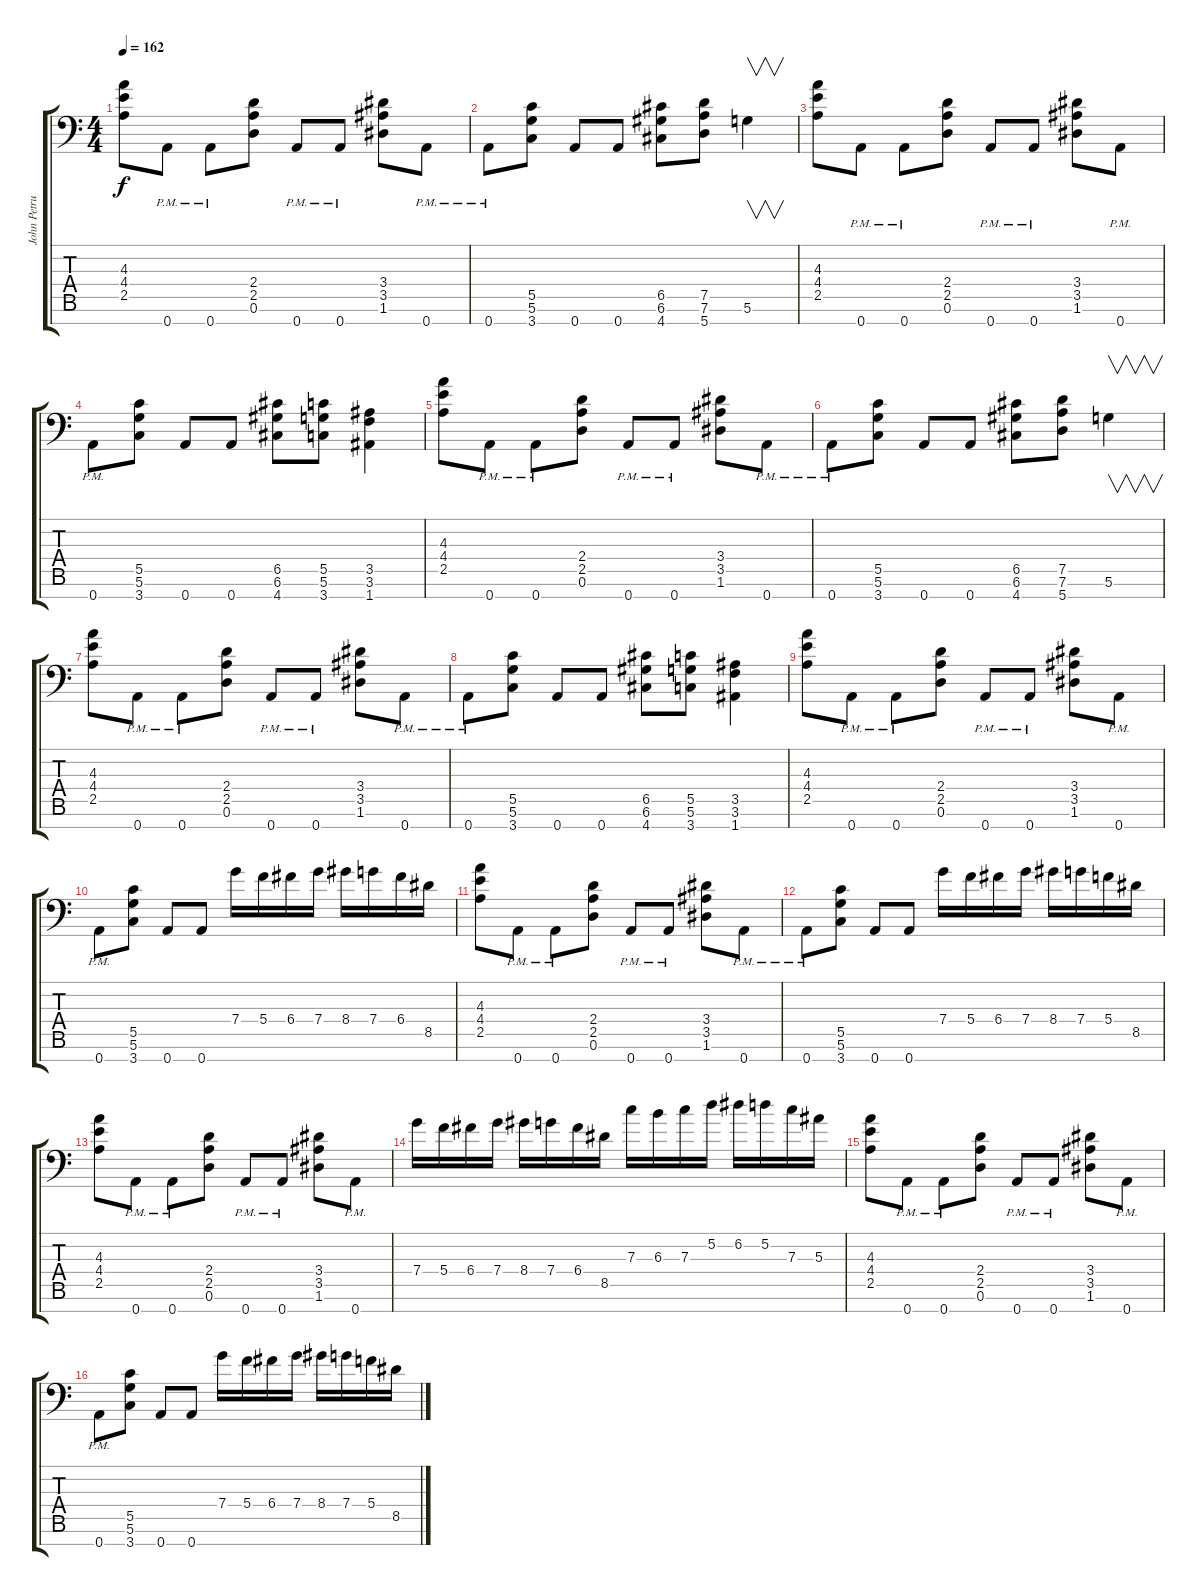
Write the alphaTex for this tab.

\track ("John Petrucci" "John Petru") {instrument distortionguitar}
\staff {score tabs}
\tuning (D4 A3 F3 C3 G2 D2 A1) {hide}
\ts (4 4)
\tempo 162
\clef f4
\ks c
(4.3 4.4 2.5).8{dy f} 0.7{pm}.8 0.7{pm}.8 (2.4 2.5 0.6).8 0.7{pm}.8 0.7{pm}.8 (3.4 3.5 1.6).8 0.7{pm}.8 |
0.7{pm}.8 (5.5 5.6 3.7).8 0.7.8 0.7.8 (6.5 6.6 4.7).8 (7.5 7.6 5.7).8 5.6.4{v} |
(4.3 4.4 2.5).8 0.7{pm}.8 0.7{pm}.8 (2.4 2.5 0.6).8 0.7{pm}.8 0.7{pm}.8 (3.4 3.5 1.6).8 0.7{pm}.8 |
0.7{pm}.8 (5.5 5.6 3.7).8 0.7.8 0.7.8 (6.5 6.6 4.7).8 (5.5 5.6 3.7).8 (3.5 3.6 1.7).4 |
(4.3 4.4 2.5).8 0.7{pm}.8 0.7{pm}.8 (2.4 2.5 0.6).8 0.7{pm}.8 0.7{pm}.8 (3.4 3.5 1.6).8 0.7{pm}.8 |
0.7{pm}.8 (5.5 5.6 3.7).8 0.7.8 0.7.8 (6.5 6.6 4.7).8 (7.5 7.6 5.7).8 5.6.4{v} |
(4.3 4.4 2.5).8 0.7{pm}.8 0.7{pm}.8 (2.4 2.5 0.6).8 0.7{pm}.8 0.7{pm}.8 (3.4 3.5 1.6).8 0.7{pm}.8 |
0.7{pm}.8 (5.5 5.6 3.7).8 0.7.8 0.7.8 (6.5 6.6 4.7).8 (5.5 5.6 3.7).8 (3.5 3.6 1.7).4 |
(4.3 4.4 2.5).8 0.7{pm}.8 0.7{pm}.8 (2.4 2.5 0.6).8 0.7{pm}.8 0.7{pm}.8 (3.4 3.5 1.6).8 0.7{pm}.8 |
0.7{pm}.8 (5.5 5.6 3.7).8 0.7.8 0.7.8 7.4.16 5.4.16 6.4.16 7.4.16 8.4.16 7.4.16 6.4.16 8.5.16 |
(4.3 4.4 2.5).8 0.7{pm}.8 0.7{pm}.8 (2.4 2.5 0.6).8 0.7{pm}.8 0.7{pm}.8 (3.4 3.5 1.6).8 0.7{pm}.8 |
0.7{pm}.8 (5.5 5.6 3.7).8 0.7.8 0.7.8 7.4.16 5.4.16 6.4.16 7.4.16 8.4.16 7.4.16 5.4.16 8.5.16 |
(4.3 4.4 2.5).8 0.7{pm}.8 0.7{pm}.8 (2.4 2.5 0.6).8 0.7{pm}.8 0.7{pm}.8 (3.4 3.5 1.6).8 0.7{pm}.8 |
7.4.16 5.4.16 6.4.16 7.4.16 8.4.16 7.4.16 6.4.16 8.5.16 7.3.16 6.3.16 7.3.16 5.2.16 6.2.16 5.2.16 7.3.16 5.3.16 |
(4.3 4.4 2.5).8 0.7{pm}.8 0.7{pm}.8 (2.4 2.5 0.6).8 0.7{pm}.8 0.7{pm}.8 (3.4 3.5 1.6).8 0.7{pm}.8 |
0.7{pm}.8 (5.5 5.6 3.7).8 0.7.8 0.7.8 7.4.16 5.4.16 6.4.16 7.4.16 8.4.16 7.4.16 5.4.16 8.5.16
